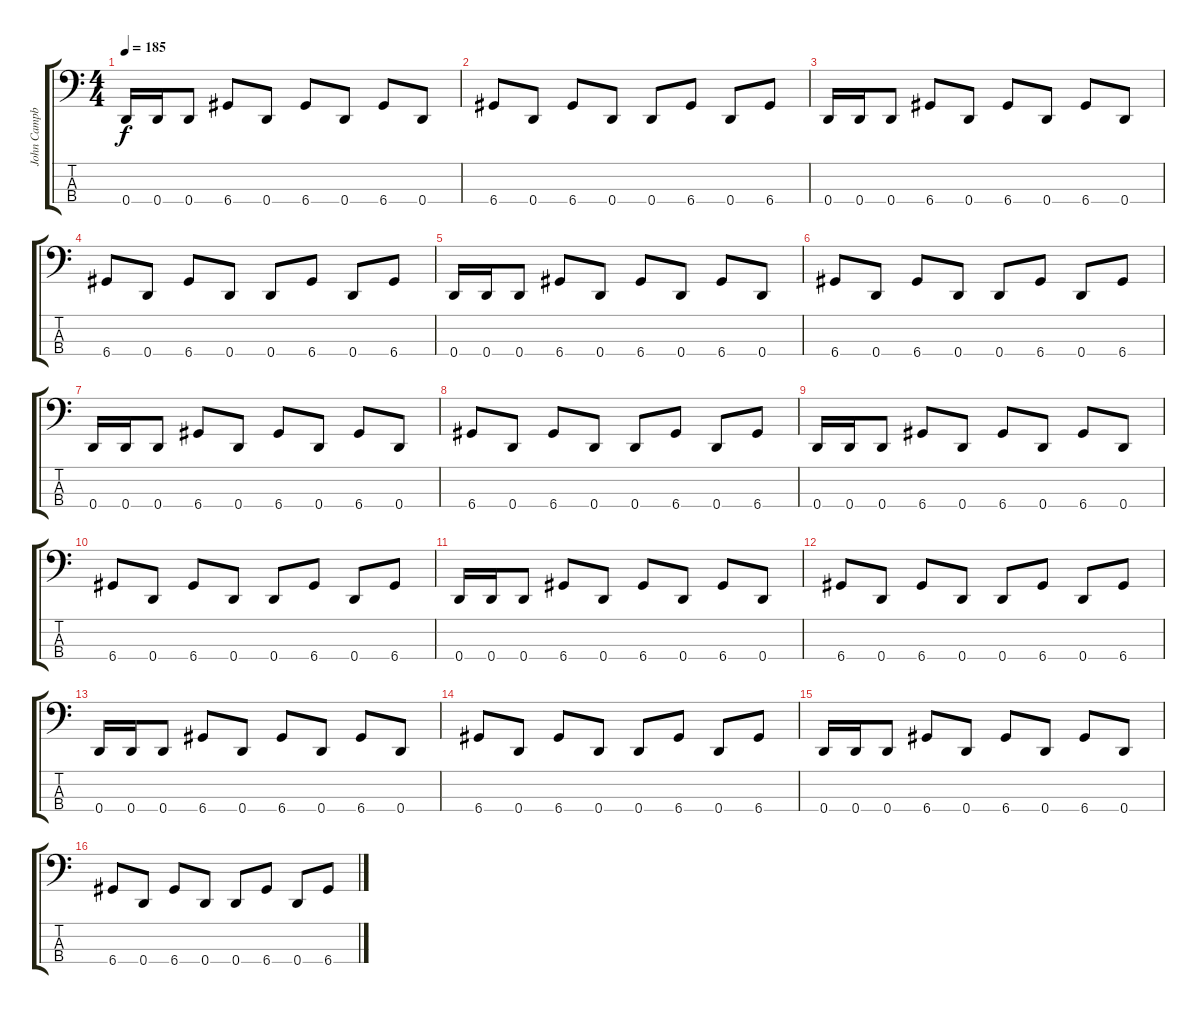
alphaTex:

\track ("John Campbell" "John Campb") {instrument electricbasspick}
\staff {score tabs}
\tuning (G2 D2 A1 D1) {hide}
\ts (4 4)
\tempo 185
\clef f4
\ks c
0.4.16{dy f} 0.4.16 0.4.8 6.4.8 0.4.8 6.4.8 0.4.8 6.4.8 0.4.8 |
6.4.8 0.4.8 6.4.8 0.4.8 0.4.8 6.4.8 0.4.8 6.4.8 |
0.4.16 0.4.16 0.4.8 6.4.8 0.4.8 6.4.8 0.4.8 6.4.8 0.4.8 |
6.4.8 0.4.8 6.4.8 0.4.8 0.4.8 6.4.8 0.4.8 6.4.8 |
0.4.16 0.4.16 0.4.8 6.4.8 0.4.8 6.4.8 0.4.8 6.4.8 0.4.8 |
6.4.8 0.4.8 6.4.8 0.4.8 0.4.8 6.4.8 0.4.8 6.4.8 |
0.4.16 0.4.16 0.4.8 6.4.8 0.4.8 6.4.8 0.4.8 6.4.8 0.4.8 |
6.4.8 0.4.8 6.4.8 0.4.8 0.4.8 6.4.8 0.4.8 6.4.8 |
0.4.16 0.4.16 0.4.8 6.4.8 0.4.8 6.4.8 0.4.8 6.4.8 0.4.8 |
6.4.8 0.4.8 6.4.8 0.4.8 0.4.8 6.4.8 0.4.8 6.4.8 |
0.4.16 0.4.16 0.4.8 6.4.8 0.4.8 6.4.8 0.4.8 6.4.8 0.4.8 |
6.4.8 0.4.8 6.4.8 0.4.8 0.4.8 6.4.8 0.4.8 6.4.8 |
0.4.16 0.4.16 0.4.8 6.4.8 0.4.8 6.4.8 0.4.8 6.4.8 0.4.8 |
6.4.8 0.4.8 6.4.8 0.4.8 0.4.8 6.4.8 0.4.8 6.4.8 |
0.4.16 0.4.16 0.4.8 6.4.8 0.4.8 6.4.8 0.4.8 6.4.8 0.4.8 |
6.4.8 0.4.8 6.4.8 0.4.8 0.4.8 6.4.8 0.4.8 6.4.8
